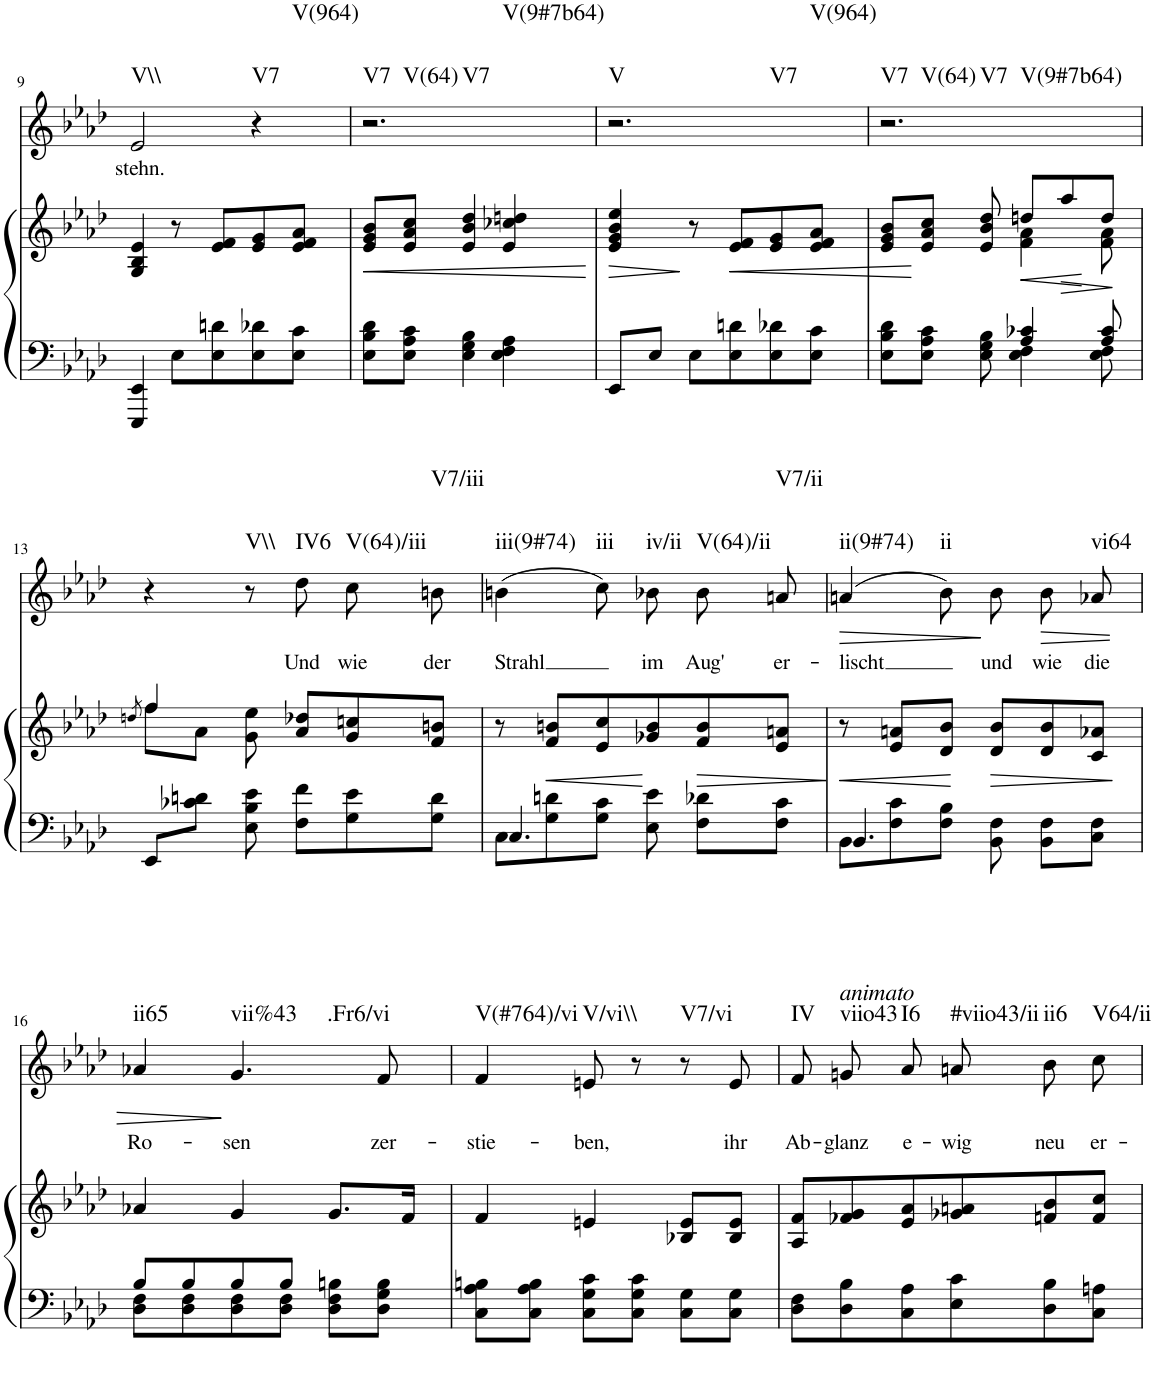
**kern	**kern	**dynam	**kern	**text	**dynam	**harte
*part2	*part2	*part2	*part1	*part1	*part1	*part1
*staff3	*staff2	*staff2/3	*staff1	*staff1	*staff1	*
*I"Piano	*	*	*I"Voice	*	*	*
*I'Pno	*	*	*	*	*	*
!!LO:PB:g=z
*clefF4	*clefG2	*	*clefG2	*	*	*
*k[b-e-a-d-]	*k[b-e-a-d-]	*	*k[b-e-a-d-]	*	*	*
*M3/4	*M3/4	*	*M3/4	*	*	*
=9	=9	=9	=9	=9	=9	=9
!	!	!	!	!LO:LY:b	!	!LO:H:kt=V\\
4EEE-/ 4EE-/	4G/ 4B-/ 4e-/	.	2e-/	stehn.	.	N
8E-\L	8r	.	.	.	.	.
8E-\ 8dn\	8e-/ 8f/L	.	.	.	.	.
!	!	!	!	!	!	!LO:H:n=1:kt=V7
!	!	!	!	!	!	!LO:H:n=2:kt=V(964)
8E-\ 8d-X\	8e-/ 8g/	.	4r	.	.	N N
8E-\ 8c\J	8e-/ 8f/ 8a-/J	.	.	.	.	.
=10	=10	=10	=10	=10	=10	=10
!	!	!LO:HP:b	!	!	!	!LO:H:n=1:kt=V7
!	!	!	!	!	!	!LO:H:n=2:kt=V(64)
!	!	!	!	!	!	!LO:H:n=3:kt=V7
!	!	!	!	!	!	!LO:H:n=4:kt=V(9#7b64)
8E-\ 8B-\ 8d-\L	8e-/ 8g/ 8b-/L	<	2.r	.	.	N N N N
8E-\ 8A-\ 8c\J	8e-/ 8a-/ 8cc/J	.	.	.	.	.
4E-\ 4G\ 4B-\	4e-/ 4b-/ 4dd-/	.	.	.	.	.
4E-\ 4F\ 4A-\	4e-/ 4cc-X/ 4ddn/	.	.	.	.	.
.	.	[	.	.	.	.
=11	=11	=11	=11	=11	=11	=11
!	!	!LO:HP:b	!	!	!	!LO:H:n=1:kt=V
!	!	!	!	!	!	!LO:H:n=2:kt=V7
!	!	!	!	!	!	!LO:H:n=3:kt=V(964)
8EE-/L	4e-/ 4g/ 4b-/ 4ee-/	>	2.r	.	.	N N N
8E-/J	.	.	.	.	.	.
8E-\L	8r	]	.	.	.	.
!	!	!LO:HP:b	!	!	!	!
8E-\ 8dn\	8e-/ 8f/L	<	.	.	.	.
8E-\ 8d-X\	8e-/ 8g/	.	.	.	.	.
8E-\ 8c\J	8e-/ 8f/ 8a-/J	.	.	.	.	.
=12	=12	=12	=12	=12	=12	=12
*^	*^	*	*	*	*	*
!	!	!	!	!	!	!	!	!LO:H:n=1:kt=V7
!	!	!	!	!	!	!	!	!LO:H:n=2:kt=V(64)
!	!	!	!	!	!	!	!	!LO:H:n=3:kt=V7
!	!	!	!	!	!	!	!	!LO:H:n=4:kt=V(9#7b64)
8E-\ 8B-\ 8d-\L	4.ryy	8e-/ 8g/ 8b-/L	4.ryy	.	2.r	.	.	N N N N
8E-\ 8A-\ 8c\J	.	8e-/ 8a-/ 8cc/J	.	[	.	.	.	.
8E-\ 8G\ 8B-\	.	8e-/ 8b-/ 8dd-/	.	.	.	.	.	.
!	!	!	!	!LO:HP:b	!	!	!	!
4A-/ 4c-X/	4E-\ 4F\	8ddn/L	4f\ 4a-\	<	.	.	.	.
!	!	!	!	!LO:HP:b	!	!	!	!
.	.	8aa-/	.	>	.	.	.	.
8A-/ 8c-/	8E-\ 8F\	8dd/J	8f\ 8a-\	[	.	.	.	.
*v	*v	*	*	*	*	*	*	*
*	*v	*v	*	*	*	*	*
.	.	]	.	.	.	.
!!LO:LB:g=z
=13	=13	=13	=13	=13	=13	=13
.	8qddn/	.	.	.	.	.
*	*^	*	*	*	*	*
8EE-/L	4ff/	8ff\L	.	4r	.	.	.
8c-X\ 8dn\J	.	8a-\J	.	.	.	.	.
!	!	!	!	!	!	!	!LO:H:kt=V\\
8E-\ 8B-\ 8e-\	8g\ 8ee-\	2ryy	.	8r	.	.	N
!	!	!	!	!	!LO:LY:b	!	!LO:H:kt=IV6
8F\ 8f\L	8a-/ 8dd-X/L	.	.	8dd-\	Und	.	N
!	!	!	!	!	!LO:LY:b	!	!LO:H:kt=V(64)/iii
8G\ 8e-\	8g/ 8ccn/	.	.	8cc\	wie	.	N
!	!	!	!	!	!LO:LY:b	!	!LO:H:kt=V7/iii
8G\ 8d\J	8f/ 8bn/J	.	.	8bn\	der	.	N
*	*v	*v	*	*	*	*	*
=14	=14	=14	=14	=14	=14	=14
*^	*	*	*	*	*	*
!	!	!	!	!	!LO:LY:b	!	!LO:H:kt=iii(9#74)
4.C/	8C\L	8r	.	(4bn\	Strahl	.	N
!	!	!	!LO:HP:b	!	!	!	!
.	8G\ 8dn\	8f/ 8bn/L	<	.	.	.	.
!	!	!	!	!	!	!	!LO:H:kt=iii
.	8G\ 8c\J	8e-/ 8cc/	.	8cc\)	.	.	N
!	!	!	!	!	!LO:LY:b	!	!LO:H:kt=iv/ii
8E-\ 8e-\	4.ryy	8g-X/ 8b/	.	8b-X\	im	.	N
!	!	!	!LO:HP:n=1:b	!	!LO:LY:b	!	!LO:H:kt=V(64)/ii
8F\ 8d-X\L	.	8f/ 8b/	[ >	8b-\	Aug'	.	N
!	!	!	!	!	!LO:LY:b	!	!LO:H:kt=V7/ii
8F\ 8c\J	.	8e-/ 8an/J	.	8an/	er-	.	N
*v	*v	*	*	*	*	*	*
.	.	]	.	.	.	.
=15	=15	=15	=15	=15	=15	=15
*^	*	*	*	*	*	*
!	!	!	!LO:HP:b	!	!LO:LY:b	!LO:HP:b	!LO:H:kt=ii(9#74)
4.BB-/	8BB-\L	8r	<	(4an/	-lischt	>	N
.	8F\ 8c\	8e-/ 8an/L	.	.	.	.	.
!	!	!	!	!	!	!	!LO:H:kt=ii
.	8F\ 8B-\J	8d-/ 8b-/J	.	8b-\L)	.	.	N
!	!	!	!LO:HP:n=1:b	!	!LO:LY:b	!	!
8BB-\ 8F\	4.ryy	8d-/ 8b-/L	[ >	8b-\J	und	]	.
!	!	!	!	!	!LO:LY:b	!LO:HP:b	!
8BB-\ 8F\L	.	8d-/ 8b-/	.	8b-\	wie	>	.
!	!	!	!	!	!LO:LY:b	!	!LO:H:kt=vi64
8C\ 8F\J	.	8c/ 8a-X/J	.	8a-X/	die	.	N
*v	*v	*	*	*	*	*	*
.	.	]	.	.	.	.
!!LO:LB:g=z
=16	=16	=16	=16	=16	=16	=16
*^	*	*	*	*	*	*
!	!	!	!	!	!LO:LY:b	!	!LO:H:kt=ii65
8B-/L	8D-\ 8F\L	4a-X/	.	4a-X/	Ro-	.	N
8B-/	8D-\ 8F\	.	.	.	.	.	.
!	!	!	!	!	!LO:LY:b	!	!LO:H:n=1:kt=vii%43
!	!	!	!	!	!	!	!LO:H:n=2:kt=.Fr6/vi
8B-/	8D-\ 8F\	4g/	.	4.g/	-sen	]	N N
8B-/J	8D-\ 8F\J	.	.	.	.	.	.
8D-\ 8F\ 8Bn\L	4ryy	8.g/L	.	.	.	.	.
!	!	!	!	!	!LO:LY:b	!	!
8D-\ 8G\ 8B\J	.	.	.	8f/	zer-	.	.
.	.	16f/Jk	.	.	.	.	.
*v	*v	*	*	*	*	*	*
=17	=17	=17	=17	=17	=17	=17
!	!	!	!	!LO:LY:b	!	!LO:H:kt=V(#764)/vi
8C\ 8A-\ 8Bn\L	4f/	.	4f/	-stie-	.	N
8C\ 8A-\ 8B\J	.	.	.	.	.	.
!	!	!	!	!LO:LY:b	!	!LO:H:kt=V/vi\\
8C\ 8G\ 8c\L	4en/	.	8en/	-ben,	.	N
8C\ 8G\ 8c\J	.	.	8r	.	.	.
!	!	!	!	!	!	!LO:H:kt=V7/vi
8C\ 8G\L	8B-X/ 8e/L	.	8r	.	.	N
!	!	!	!	!LO:LY:b	!	!
8C\ 8G\J	8B-/ 8e/J	.	8e/	ihr	.	.
=18	=18	=18	=18	=18	=18	=18
!	!	!	!	!LO:LY:b	!	!LO:H:kt=IV
8D-\ 8F\L	8A-/ 8f/L	.	8f/	Ab-	.	N
!	!	!	!LO:TX:a:i:t=animato	!	!	!
!	!	!	!	!LO:LY:b	!	!LO:H:kt=viio43
8D-\ 8B-\	8f-X/ 8g/	.	8gn/	-glanz	.	N
!	!	!	!	!LO:LY:b	!	!LO:H:kt=I6
8C\ 8A-\	8e-/ 8a-/	.	8a-/	e-	.	N
!	!	!	!	!LO:LY:b	!	!LO:H:kt=#viio43/ii
8E-\ 8c\	8g-X/ 8an/	.	8an/	-wig	.	N
!	!	!	!	!LO:LY:b	!	!LO:H:kt=ii6
8D-\ 8B-\	8fn/ 8b-/	.	8b-\	neu	.	N
!	!	!	!	!LO:LY:b	!	!LO:H:kt=V64/ii
8C\ 8An\J	8f/ 8cc/J	.	8cc\	er-	.	N
=	=	=	=	=	=	=
*-	*-	*-	*-	*-	*-	*-
